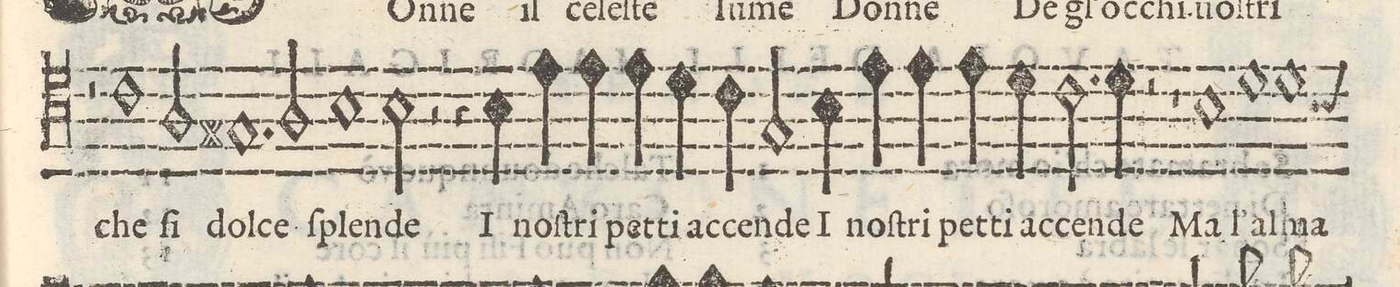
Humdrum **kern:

**kern	**text
*I"TENORE	*
*clefC4	*
*k[]	*
*met(C)	*
*M2/1	*
2r	.
1c	che
2A/	ſi
=10-	=10-
1.G#X	dol-
2A/	-ce
=11-	=11-
1B	ſplen-
2B\	-de
2r	.
=12-	=12-
4r	.
4B\	I
4e\	noſ-
4e\	-tri
4e\	pet-
4d\	-ti ac-
4c\	-cen-
2Gny/	-de
=13-	=13-
4B\	I
4e\	noſ-
4e\	-tri
4e\	pet-
4d\	-ti ac-
2.c\	-cen-
=14-	=14-
4d\	-de
2r	.
1r	.
=15-	=15-
1B	Ma
1d	l`al-
=16-	=16-
1d	-ma
*custos:B	*
*-	*-
